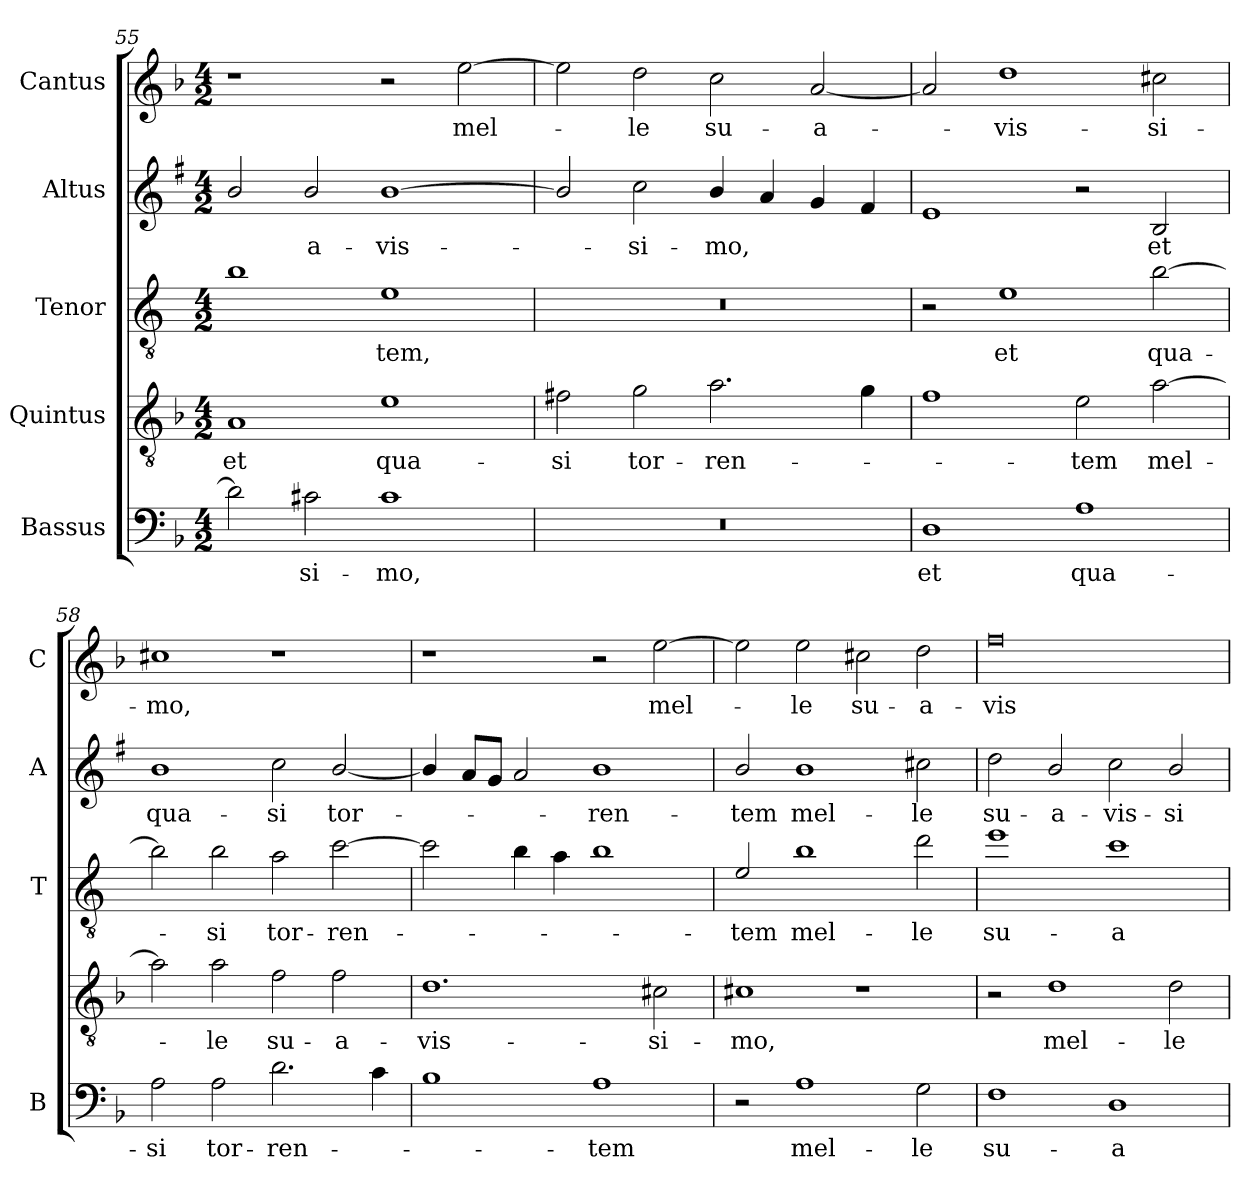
**kern	**text	**kern	**text	**kern	**text	**kern	**text	**kern	**text
*part5	*part5	*part4	*part4	*part3	*part3	*part2	*part2	*part1	*part1
*staff5	*staff5	*staff4	*staff4	*staff3	*staff3	*staff2	*staff2	*staff1	*staff1
*I"Bassus	*	*I"Quintus	*	*I"Tenor	*	*I"Altus	*	*I"Cantus	*
*I'B	*	*	*	*I'T	*	*I'A	*	*I'C	*
*clefF4	*	*clefGv2	*	*clefGv2	*	*clefG2	*	*clefG2	*
*	*	*	*	*ITrd4c7	*	*ITrd1c2	*	*	*
*k[b-]	*	*k[b-]	*	*k[b-]	*	*k[b-]	*	*k[b-]	*
*F:	*	*F:	*	*F:	*	*F:	*	*F:	*
*M4/2	*	*M4/2	*	*M4/2	*	*M4/2	*	*M4/2	*
=55	=55	=55	=55	=55	=55	=55	=55	=55	=55
!	!	!	!LO:LY:b	!	!	!	!	!	!
2d\]	.	1A	et	1e	.	2a/	.	1r	.
!	!LO:LY:b	!	!	!	!	!	!LO:LY:b	!	!
2c#X\	-si-	.	.	.	.	2a/	-a-	.	.
!	!LO:LY:b	!	!LO:LY:b	!	!LO:LY:b	!	!LO:LY:b	!	!
1c#	-mo,	1e	qua-	1A	-tem,	[1a	-vis-	2r	.
!	!	!	!	!	!	!	!	!	!LO:LY:b
.	.	.	.	.	.	.	.	[2ee\	mel-
=56	=56	=56	=56	=56	=56	=56	=56	=56	=56
!	!	!	!LO:LY:b	!	!	!	!	!	!
0r	.	2f#X\	-si	0r	.	2a/]	.	2ee\]	.
!	!	!	!LO:LY:b	!	!	!	!LO:LY:b	!	!LO:LY:b
.	.	2g\	tor-	.	.	2b-\	-si-	2dd\	-le
!	!	!	!LO:LY:b	!	!	!	!LO:LY:b	!	!LO:LY:b
.	.	2.a\	-ren-	.	.	4a/	-mo,	2cc\	su-
.	.	.	.	.	.	4g/	.	.	.
!	!	!	!	!	!	!	!	!	!LO:LY:b
.	.	.	.	.	.	4f/	.	[2a/	-a-
.	.	4g\	.	.	.	4e/	.	.	.
=57	=57	=57	=57	=57	=57	=57	=57	=57	=57
!	!LO:LY:b	!	!	!	!	!	!	!	!
1D	et	1f	.	2r	.	1d	.	2a/]	.
!	!	!	!	!	!LO:LY:b	!	!	!	!LO:LY:b
.	.	.	.	1A	et	.	.	1dd	-vis-
!	!LO:LY:b	!	!LO:LY:b	!	!	!	!	!	!
1A	qua-	2e\	-tem	.	.	2r	.	.	.
!	!	!	!LO:LY:b	!	!LO:LY:b	!	!LO:LY:b	!	!LO:LY:b
.	.	[2a\	mel-	[2e\	qua-	2A/	et	2cc#X\	-si-
!!LO:LB:g=z
=58	=58	=58	=58	=58	=58	=58	=58	=58	=58
!	!LO:LY:b	!	!	!	!	!	!LO:LY:b	!	!LO:LY:b
2A\	-si	2a\]	.	2e\]	.	1a	qua-	1cc#X	-mo,
!	!LO:LY:b	!	!LO:LY:b	!	!LO:LY:b	!	!	!	!
2A\	tor-	2a\	-le	2e\	-si	.	.	.	.
!	!LO:LY:b	!	!LO:LY:b	!	!LO:LY:b	!	!LO:LY:b	!	!
2.d\	-ren-	2f\	su-	2d\	tor-	2b-\	-si	1r	.
!	!	!	!LO:LY:b	!	!LO:LY:b	!	!LO:LY:b	!	!
.	.	2f\	-a-	[2f\	-ren-	[2a/	tor-	.	.
4c\	.	.	.	.	.	.	.	.	.
=59	=59	=59	=59	=59	=59	=59	=59	=59	=59
!	!	!	!LO:LY:b	!	!	!	!	!	!
1B-	.	1.d	-vis-	2f\]	.	4a/]	.	1r	.
.	.	.	.	.	.	8g/L	.	.	.
.	.	.	.	.	.	8f/J	.	.	.
.	.	.	.	4e\	.	2g/	.	.	.
.	.	.	.	4d\	.	.	.	.	.
!	!LO:LY:b	!	!	!	!	!	!LO:LY:b	!	!
1A	-tem	.	.	1e	.	1a	-ren-	2r	.
!	!	!	!LO:LY:b	!	!	!	!	!	!LO:LY:b
.	.	2c#X\	-si-	.	.	.	.	[2ee\	mel-
=60	=60	=60	=60	=60	=60	=60	=60	=60	=60
!	!	!	!LO:LY:b	!	!LO:LY:b	!	!LO:LY:b	!	!
2r	.	1c#X	-mo,	2A/	-tem	2a/	-tem	2ee\]	.
!	!LO:LY:b	!	!	!	!LO:LY:b	!	!LO:LY:b	!	!LO:LY:b
1A	mel-	.	.	1e	mel-	1a	mel-	2ee\	-le
!	!	!	!	!	!	!	!	!	!LO:LY:b
.	.	1r	.	.	.	.	.	2cc#X\	su-
!	!LO:LY:b	!	!	!	!LO:LY:b	!	!LO:LY:b	!	!LO:LY:b
2G\	-le	.	.	2g\	-le	2bn\	-le	2dd\	-a-
=61	=61	=61	=61	=61	=61	=61	=61	=61	=61
!	!LO:LY:b	!	!	!	!LO:LY:b	!	!LO:LY:b	!	!LO:LY:b
1F	su-	2r	.	1a	su-	2cc\	su-	0ff	-vis-
!	!	!	!LO:LY:b	!	!	!	!LO:LY:b	!	!
.	.	1d	mel-	.	.	2a/	-a-	.	.
!	!LO:LY:b	!	!	!	!LO:LY:b	!	!LO:LY:b	!	!
1D	-a-	.	.	1f	-a-	2b-\	-vis-	.	.
!	!	!	!LO:LY:b	!	!	!	!LO:LY:b	!	!
.	.	2d\	-le	.	.	2a/	-si-	.	.
=	=	=	=	=	=	=	=	=	=
*-	*-	*-	*-	*-	*-	*-	*-	*-	*-
